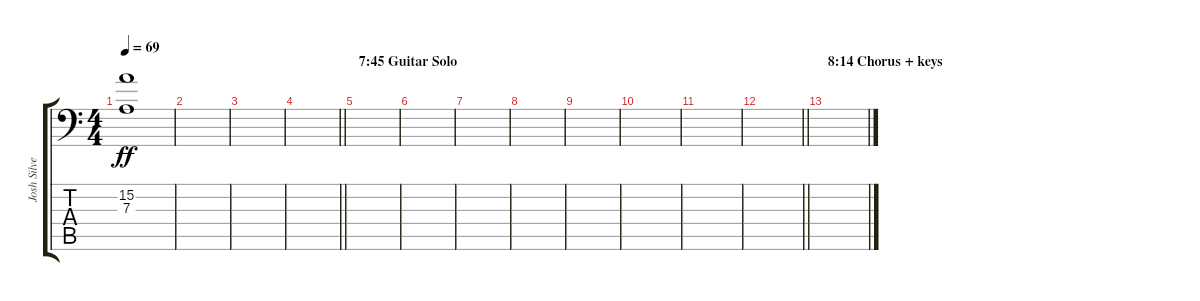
\track ("Josh Silver (Tubular Bells / FX (Drop A-" "Josh Silve") {instrument tubularbells}
\staff {score tabs}
\tuning (B3 Gb3 D3 A2 E2 A1) {hide}
\ts (4 4)
\tempo 69
\clef f4
\ks c
(15.2{t} 7.3{t}).1{dy ff} |
|
|
\barLineRight lightlight
|
\section ("" "7:45 Guitar Solo")
|
|
|
|
|
|
|
\barLineRight lightlight
|
\section ("" "8:14 Chorus + keys")
